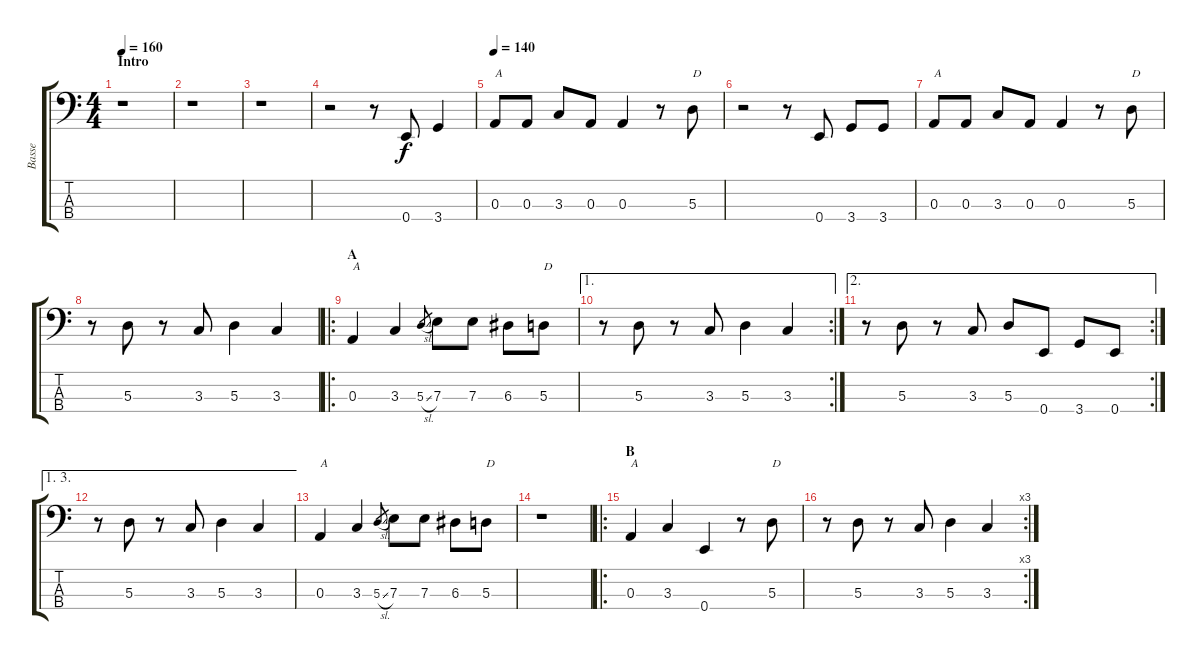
\track ("Basse" "Basse") {instrument electricbassfinger}
\staff {score tabs}
\tuning (G2 D2 A1 E1) {hide}
\ts (4 4)
\section ("" "Intro")
\tempo 160
\tempo 140
\tempo 160
\clef f4
\ks c
r.1{dy f instrument electricbassfinger} |
r.1 |
r.1 |
r.2 r.8 0.4.8 3.4.4 |
\tempo 140
0.3.8{txt "A"} 0.3.8 3.3.8 0.3.8 0.3.4 r.8 5.3.8{txt "D"} |
r.2 r.8 0.4.8 3.4.8 3.4.8 |
0.3.8{txt "A"} 0.3.8 3.3.8 0.3.8 0.3.4 r.8 5.3.8{txt "D"} |
r.8 5.3.8 r.8 3.3.8 5.3.4 3.3.4 |
\ro
\section ("" "A")
0.3.4{txt "A"} 3.3.4 5.3{sl}.8{gr} 7.3.8 7.3.8 6.3.8 5.3.8{txt "D"} |
\ae 1
\rc 2
r.8 5.3.8 r.8 3.3.8 5.3.4 3.3.4 |
\ae 2
\rc 2
r.8 5.3.8 r.8 3.3.8 5.3.8 0.4.8 3.4.8 0.4.8 |
\ae (1 3)
r.8 5.3.8 r.8 3.3.8 5.3.4 3.3.4 |
0.3.4{txt "A"} 3.3.4 5.3{sl}.8{gr} 7.3.8 7.3.8 6.3.8 5.3.8{txt "D"} |
r.1 |
\ro
\section ("" "B")
0.3.4{txt "A"} 3.3.4 0.4.4 r.8 5.3.8{txt "D"} |
\rc 3
r.8 5.3.8 r.8 3.3.8 5.3.4 3.3.4
